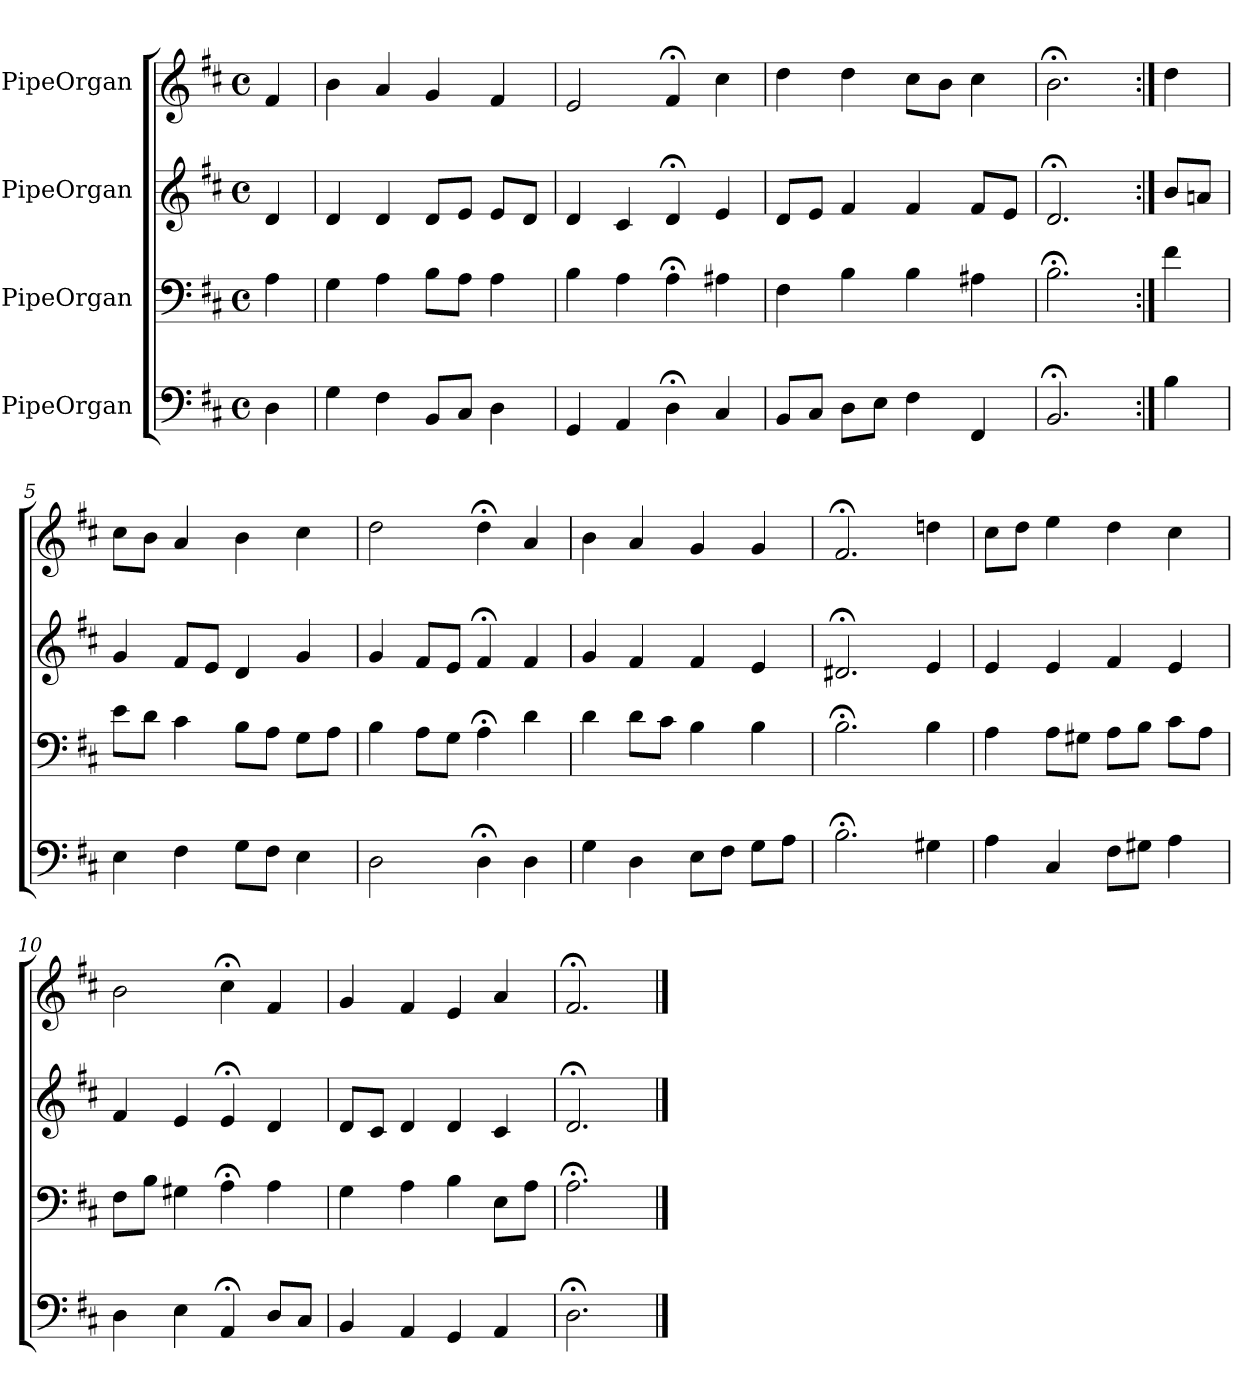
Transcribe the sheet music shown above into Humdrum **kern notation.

**kern	**kern	**kern	**kern
*part4	*part3	*part2	*part1
*staff4	*staff3	*staff2	*staff1
*I"PipeOrgan	*I"PipeOrgan	*I"PipeOrgan	*I"PipeOrgan
*clefF4	*clefF4	*clefG2	*clefG2
*k[f#c#]	*k[f#c#]	*k[f#c#]	*k[f#c#]
*D:	*D:	*D:	*D:
*M4/4	*M4/4	*M4/4	*M4/4
*met(c)	*met(c)	*met(c)	*met(c)
*MM60	*MM60	*MM60	*MM60
=	=	=	=
4D	4A	4d	4f#
=1	=1	=1	=1
4G	4G	4d	4b
4F#	4A	4d	4a
8BB/L	8B\L	8d/L	4g
8C#/J	8A\J	8e/J	.
4D	4A	8e/L	4f#
.	.	8d/J	.
=2	=2	=2	=2
4GG	4B	4d	2e
4AA	4A	4c#	.
4D;<	4A;<	4d;<	4f#;<
4C#	4A#X	4e	4cc#
=3	=3	=3	=3
8BB/L	4F#	8d/L	4dd
8C#/J	.	8e/J	.
8D\L	4B	4f#	4dd
8E\J	.	.	.
4F#	4B	4f#	8cc#\L
.	.	.	8b\J
4FF#	4A#X	8f#/L	4cc#
.	.	8e/J	.
=4	=4	=4	=4
2.BB;<	2.B;<	2.d;<	2.b;<
=:|!	=:|!	=:|!	=:|!
4B	4f#	8b/L	4dd
.	.	8an/J	.
=5	=5	=5	=5
4E	8e\L	4g	8cc#\L
.	8d\J	.	8b\J
4F#	4c#	8f#/L	4a
.	.	8e/J	.
8G\L	8B\L	4d	4b
8F#\J	8A\J	.	.
4E	8G\L	4g	4cc#
.	8A\J	.	.
=6	=6	=6	=6
2D	4B	4g	2dd
.	8A\L	8f#/L	.
.	8G\J	8e/J	.
4D;<	4A;<	4f#;<	4dd;<
4D	4d	4f#	4a
=7	=7	=7	=7
4G	4d	4g	4b
4D	8d\L	4f#	4a
.	8c#\J	.	.
8E\L	4B	4f#	4g
8F#\J	.	.	.
8G\L	4B	4e	4g
8A\J	.	.	.
=8	=8	=8	=8
2.B;<	2.B;<	2.d#X;<	2.f#;<
4G#X	4B	4e	4ddn
=9	=9	=9	=9
4A	4A	4e	8cc#\L
.	.	.	8dd\J
4C#	8A\L	4e	4ee
.	8G#X\J	.	.
8F#\L	8A\L	4f#	4dd
8G#X\J	8B\J	.	.
4A	8c#\L	4e	4cc#
.	8A\J	.	.
=10	=10	=10	=10
4D	8F#\L	4f#	2b
.	8B\J	.	.
4E	4G#X	4e	.
4AA;<	4A;<	4e;<	4cc#;<
8D/L	4A	4d	4f#
8C#/J	.	.	.
=11	=11	=11	=11
4BB	4G	8d/L	4g
.	.	8c#/J	.
4AA	4A	4d	4f#
4GG	4B	4d	4e
4AA	8E\L	4c#	4a
.	8A\J	.	.
=12	=12	=12	=12
2.D;<	2.A;<	2.d;<	2.f#;<
==	==	==	==
*-	*-	*-	*-
